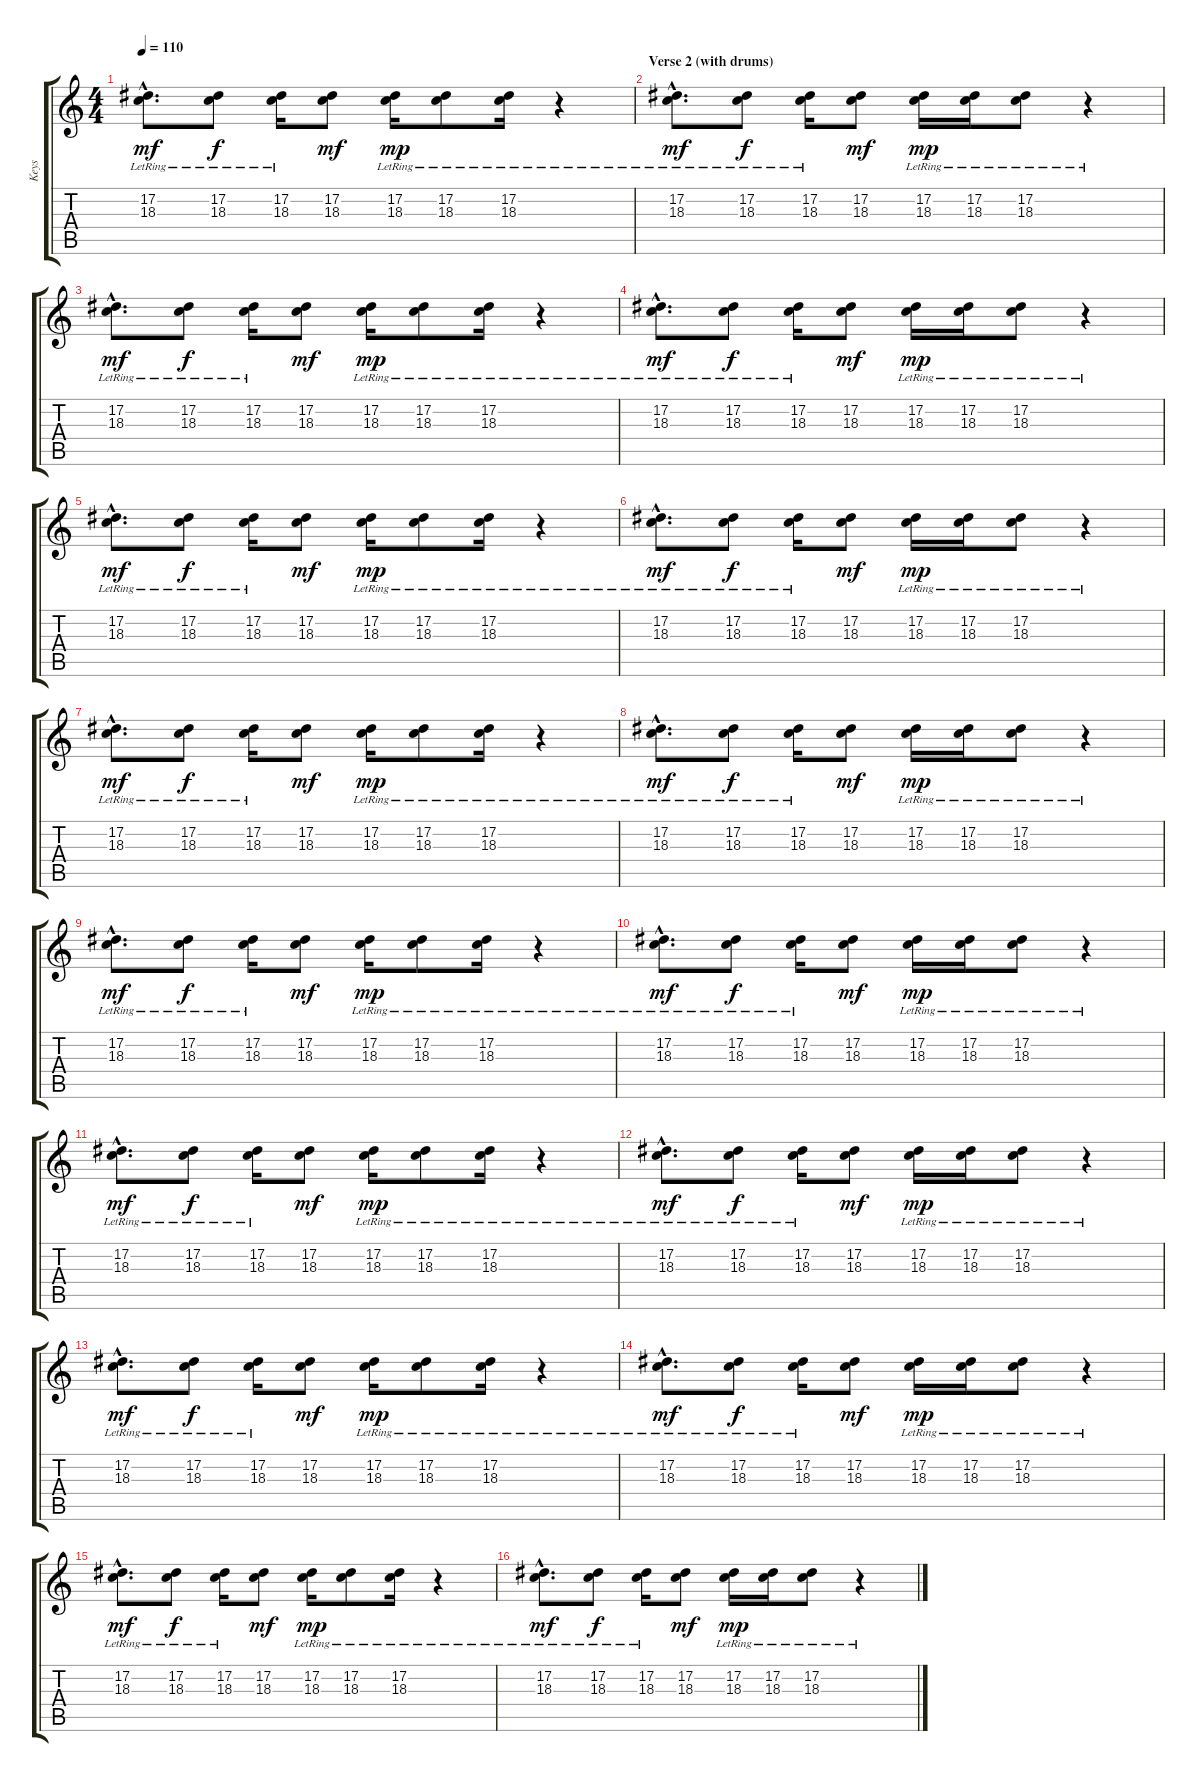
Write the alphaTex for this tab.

\track ("Keys" "Keys") {instrument fx7echoes}
\staff {score tabs}
\tuning (Eb4 Bb3 Gb3 Db3 Ab2 Eb2) {hide}
\ts (4 4)
\tempo 110
\clef g2
\ks c
(17.2{hac lr} 18.3{hac lr}).8{d dy mf} (17.2{lr} 18.3{lr}).8{dy f} (17.2{lr} 18.3{lr}).16 (17.2 18.3).8{dy mf} (17.2{lr} 18.3{lr}).16{dy mp} (17.2{lr} 18.3{lr}).8 (17.2{lr} 18.3{lr}).16 r.4 |
\section ("" "Verse 2 (with drums)")
(17.2{hac lr} 18.3{hac lr}).8{d dy mf volume 13} (17.2{lr} 18.3{lr}).8{dy f} (17.2{lr} 18.3{lr}).16 (17.2 18.3).8{dy mf} (17.2{lr} 18.3{lr}).16{dy mp} (17.2{lr} 18.3{lr}).16 (17.2{lr} 18.3{lr}).8 r.4 |
(17.2{hac lr} 18.3{hac lr}).8{d dy mf} (17.2{lr} 18.3{lr}).8{dy f} (17.2{lr} 18.3{lr}).16 (17.2 18.3).8{dy mf} (17.2{lr} 18.3{lr}).16{dy mp} (17.2{lr} 18.3{lr}).8 (17.2{lr} 18.3{lr}).16 r.4 |
(17.2{hac lr} 18.3{hac lr}).8{d dy mf} (17.2{lr} 18.3{lr}).8{dy f} (17.2{lr} 18.3{lr}).16 (17.2 18.3).8{dy mf} (17.2{lr} 18.3{lr}).16{dy mp} (17.2{lr} 18.3{lr}).16 (17.2{lr} 18.3{lr}).8 r.4 |
(17.2{hac lr} 18.3{hac lr}).8{d dy mf} (17.2{lr} 18.3{lr}).8{dy f} (17.2{lr} 18.3{lr}).16 (17.2 18.3).8{dy mf} (17.2{lr} 18.3{lr}).16{dy mp} (17.2{lr} 18.3{lr}).8 (17.2{lr} 18.3{lr}).16 r.4 |
(17.2{hac lr} 18.3{hac lr}).8{d dy mf} (17.2{lr} 18.3{lr}).8{dy f} (17.2{lr} 18.3{lr}).16 (17.2 18.3).8{dy mf} (17.2{lr} 18.3{lr}).16{dy mp} (17.2{lr} 18.3{lr}).16 (17.2{lr} 18.3{lr}).8 r.4 |
(17.2{hac lr} 18.3{hac lr}).8{d dy mf} (17.2{lr} 18.3{lr}).8{dy f} (17.2{lr} 18.3{lr}).16 (17.2 18.3).8{dy mf} (17.2{lr} 18.3{lr}).16{dy mp} (17.2{lr} 18.3{lr}).8 (17.2{lr} 18.3{lr}).16 r.4 |
(17.2{hac lr} 18.3{hac lr}).8{d dy mf} (17.2{lr} 18.3{lr}).8{dy f} (17.2{lr} 18.3{lr}).16 (17.2 18.3).8{dy mf} (17.2{lr} 18.3{lr}).16{dy mp} (17.2{lr} 18.3{lr}).16 (17.2{lr} 18.3{lr}).8 r.4 |
(17.2{hac lr} 18.3{hac lr}).8{d dy mf} (17.2{lr} 18.3{lr}).8{dy f} (17.2{lr} 18.3{lr}).16 (17.2 18.3).8{dy mf} (17.2{lr} 18.3{lr}).16{dy mp} (17.2{lr} 18.3{lr}).8 (17.2{lr} 18.3{lr}).16 r.4 |
(17.2{hac lr} 18.3{hac lr}).8{d dy mf} (17.2{lr} 18.3{lr}).8{dy f} (17.2{lr} 18.3{lr}).16 (17.2 18.3).8{dy mf} (17.2{lr} 18.3{lr}).16{dy mp} (17.2{lr} 18.3{lr}).16 (17.2{lr} 18.3{lr}).8 r.4 |
(17.2{hac lr} 18.3{hac lr}).8{d dy mf} (17.2{lr} 18.3{lr}).8{dy f} (17.2{lr} 18.3{lr}).16 (17.2 18.3).8{dy mf} (17.2{lr} 18.3{lr}).16{dy mp} (17.2{lr} 18.3{lr}).8 (17.2{lr} 18.3{lr}).16 r.4 |
(17.2{hac lr} 18.3{hac lr}).8{d dy mf} (17.2{lr} 18.3{lr}).8{dy f} (17.2{lr} 18.3{lr}).16 (17.2 18.3).8{dy mf} (17.2{lr} 18.3{lr}).16{dy mp} (17.2{lr} 18.3{lr}).16 (17.2{lr} 18.3{lr}).8 r.4 |
(17.2{hac lr} 18.3{hac lr}).8{d dy mf} (17.2{lr} 18.3{lr}).8{dy f} (17.2{lr} 18.3{lr}).16 (17.2 18.3).8{dy mf} (17.2{lr} 18.3{lr}).16{dy mp} (17.2{lr} 18.3{lr}).8 (17.2{lr} 18.3{lr}).16 r.4 |
(17.2{hac lr} 18.3{hac lr}).8{d dy mf} (17.2{lr} 18.3{lr}).8{dy f} (17.2{lr} 18.3{lr}).16 (17.2 18.3).8{dy mf} (17.2{lr} 18.3{lr}).16{dy mp} (17.2{lr} 18.3{lr}).16 (17.2{lr} 18.3{lr}).8 r.4 |
(17.2{hac lr} 18.3{hac lr}).8{d dy mf} (17.2{lr} 18.3{lr}).8{dy f} (17.2{lr} 18.3{lr}).16 (17.2 18.3).8{dy mf} (17.2{lr} 18.3{lr}).16{dy mp} (17.2{lr} 18.3{lr}).8 (17.2{lr} 18.3{lr}).16 r.4 |
(17.2{hac lr} 18.3{hac lr}).8{d dy mf} (17.2{lr} 18.3{lr}).8{dy f} (17.2{lr} 18.3{lr}).16 (17.2 18.3).8{dy mf} (17.2{lr} 18.3{lr}).16{dy mp} (17.2{lr} 18.3{lr}).16 (17.2{lr} 18.3{lr}).8 r.4
